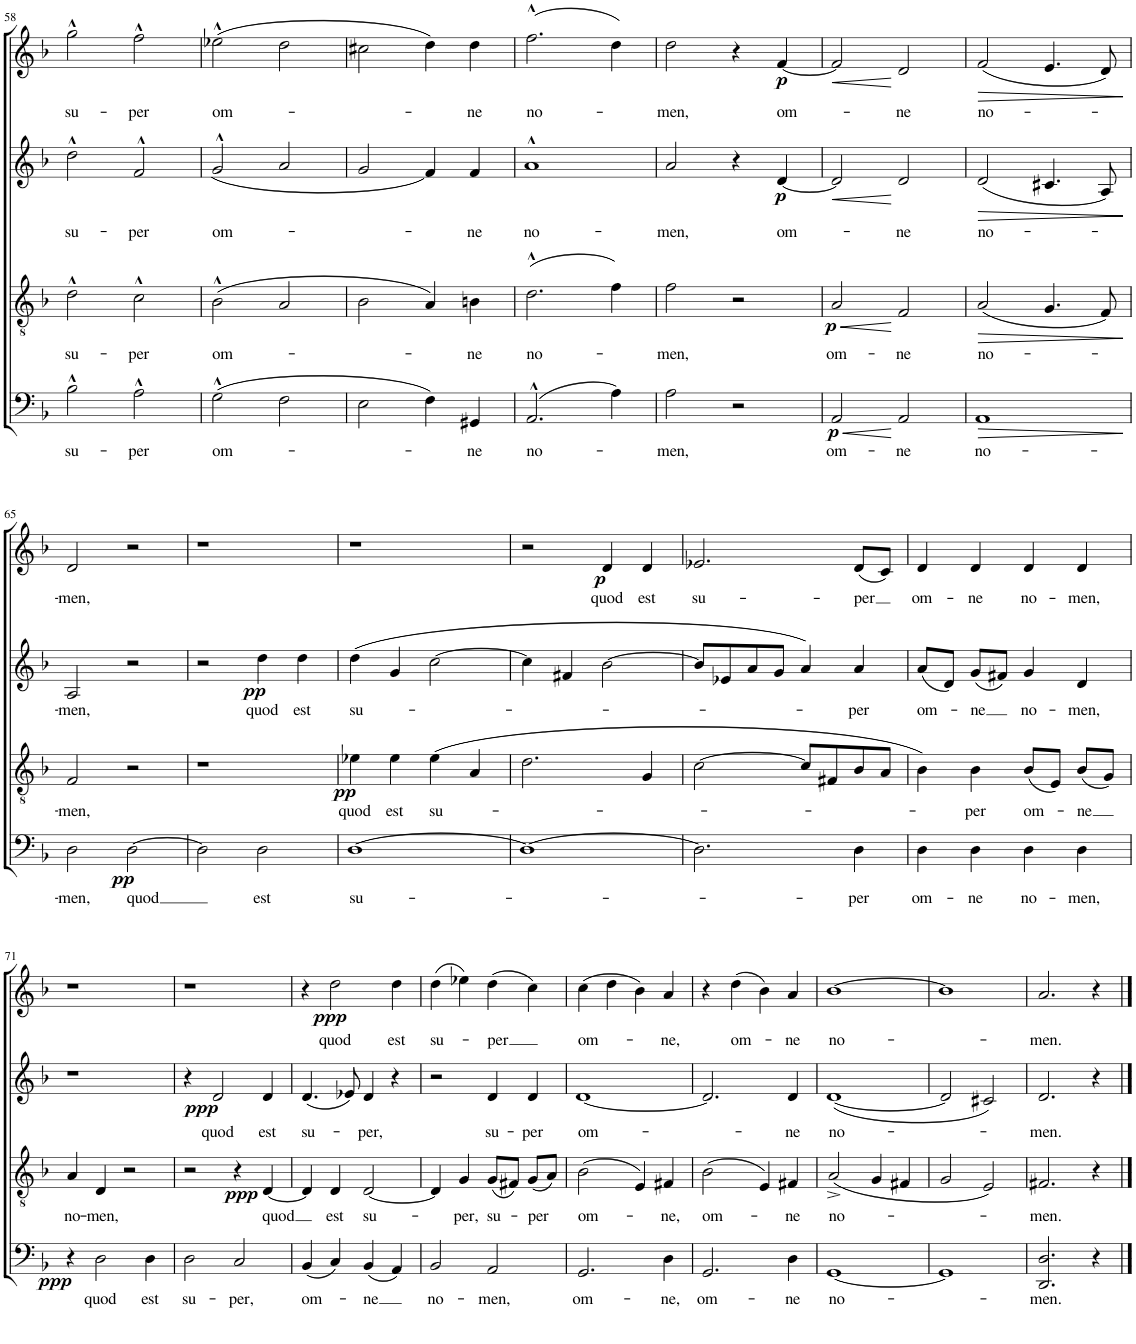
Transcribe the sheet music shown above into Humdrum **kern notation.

**kern	**text	**dynam	**kern	**text	**dynam	**kern	**text	**dynam	**kern	**text	**dynam
*part4	*part4	*part4	*part3	*part3	*part3	*part2	*part2	*part2	*part1	*part1	*part1
*staff4	*staff4	*staff4	*staff3	*staff3	*staff3	*staff2	*staff2	*staff2	*staff1	*staff1	*staff1
*I"Bass	*	*	*I"Tenor	*	*	*I"Alt	*	*	*I"Sopran	*	*
!!LO:PB:g=z
*clefF4	*	*	*clefGv2	*	*	*clefG2	*	*	*clefG2	*	*
*	*	*	*Trd4c7	*	*	*	*	*	*	*	*
*k[b-]	*	*	*k[b-]	*	*	*k[b-]	*	*	*k[b-]	*	*
*M4/4	*	*	*M4/4	*	*	*M4/4	*	*	*M4/4	*	*
=58	=58	=58	=58	=58	=58	=58	=58	=58	=58	=58	=58
!	!LO:LY:b	!	!	!LO:LY:b	!	!	!LO:LY:b	!	!	!LO:LY:b	!
2B-^^\	su-	.	2d^^\	su-	.	2dd^^\	su-	.	2gg^^\	su-	.
!	!LO:LY:b	!	!	!LO:LY:b	!	!	!LO:LY:b	!	!	!LO:LY:b	!
2A^^\	-per	.	2c^^\	-per	.	2f^^/	-per	.	2ff^^\	-per	.
=59	=59	=59	=59	=59	=59	=59	=59	=59	=59	=59	=59
!	!LO:LY:b	!	!	!LO:LY:b	!	!	!LO:LY:b	!	!	!LO:LY:b	!
(2G^^\	om-	.	(2B-^^\	om-	.	(2g^^/	om-	.	(2ee-X^^\	om-	.
2F\	.	.	2A/	.	.	2a/	.	.	2dd\	.	.
=60	=60	=60	=60	=60	=60	=60	=60	=60	=60	=60	=60
2E\	.	.	2B-\	.	.	2g/	.	.	2cc#X\	.	.
4F\)	.	.	4A/)	.	.	4f/)	.	.	4dd\)	.	.
!	!LO:LY:b	!	!	!LO:LY:b	!	!	!LO:LY:b	!	!	!LO:LY:b	!
4GG#X/	-ne	.	4Bn\	-ne	.	4f/	-ne	.	4dd\	-ne	.
=61	=61	=61	=61	=61	=61	=61	=61	=61	=61	=61	=61
!	!LO:LY:b	!	!	!LO:LY:b	!	!	!LO:LY:b	!	!	!LO:LY:b	!
(2.AA^^/	no-	.	(2.d^^\	no-	.	1a^^	no-	.	(2.ff^^\	no-	.
4A\)	.	.	4f\)	.	.	.	.	.	4dd\)	.	.
=62	=62	=62	=62	=62	=62	=62	=62	=62	=62	=62	=62
!	!LO:LY:b	!	!	!LO:LY:b	!	!	!LO:LY:b	!	!	!LO:LY:b	!
2A\	-men,	.	2f\	-men,	.	2a/	-men,	.	2dd\	-men,	.
2r	.	.	2r	.	.	4r	.	.	4r	.	.
!	!	!	!	!	!	!	!LO:LY:b	!LO:DY:b	!	!LO:LY:b	!LO:DY:b
.	.	.	.	.	.	[4d/	om-	p	[4f/	om-	p
=63	=63	=63	=63	=63	=63	=63	=63	=63	=63	=63	=63
!	!LO:LY:b	!LO:HP:b	!	!LO:LY:b	!LO:HP:b	!	!	!LO:HP:b	!	!	!LO:HP:b
!	!	!LO:DY:n=1:b	!	!	!LO:DY:n=1:b	!	!	!	!	!	!
2AA/	om-	< p	2A/	om-	< p	2d/]	.	<	2f/]	.	<
!	!LO:LY:b	!	!	!LO:LY:b	!	!	!LO:LY:b	!	!	!LO:LY:b	!
2AA/	-ne	[	2F/	-ne	[	2d/	-ne	[	2d/	-ne	[
=64	=64	=64	=64	=64	=64	=64	=64	=64	=64	=64	=64
!	!LO:LY:b	!LO:HP:b	!	!LO:LY:b	!LO:HP:b	!	!LO:LY:b	!LO:HP:b	!	!LO:LY:b	!LO:HP:b
1AA	no-	>	(2A/	no-	>	(2d/	no-	>	(2f/	no-	>
.	.	.	4.G/	.	.	4.c#X/	.	.	4.e/	.	.
.	.	.	8F/)	.	.	8A/)	.	.	8d/)	.	.
.	.	]	.	.	]	.	.	]	.	.	]
!!LO:LB:g=z
=65	=65	=65	=65	=65	=65	=65	=65	=65	=65	=65	=65
!	!LO:LY:b	!	!	!LO:LY:b	!	!	!LO:LY:b	!	!	!LO:LY:b	!
2D\	-men,	.	2F/	-men,	.	2A/	-men,	.	2d/	-men,	.
!	!LO:LY:b	!LO:DY:b	!	!	!	!	!	!	!	!	!
[2D\	quod	pp	2r	.	.	2r	.	.	2r	.	.
=66	=66	=66	=66	=66	=66	=66	=66	=66	=66	=66	=66
2D\]	.	.	1r	.	.	2r	.	.	1r	.	.
!	!LO:LY:b	!	!	!	!	!	!LO:LY:b	!LO:DY:b	!	!	!
2D\	est	.	.	.	.	4dd\	quod	pp	.	.	.
!	!	!	!	!	!	!	!LO:LY:b	!	!	!	!
.	.	.	.	.	.	4dd\	est	.	.	.	.
=67	=67	=67	=67	=67	=67	=67	=67	=67	=67	=67	=67
!	!LO:LY:b	!	!	!LO:LY:b	!LO:DY:b	!	!LO:LY:b	!	!	!	!
[1D	su-	.	4e-X\	quod	pp	(4dd\	su-	.	1r	.	.
!	!	!	!	!LO:LY:b	!	!	!	!	!	!	!
.	.	.	4e-\	est	.	4g/	.	.	.	.	.
!	!	!	!	!LO:LY:b	!	!	!	!	!	!	!
.	.	.	(4e-\	su-	.	[2cc\	.	.	.	.	.
.	.	.	4A/	.	.	.	.	.	.	.	.
=68	=68	=68	=68	=68	=68	=68	=68	=68	=68	=68	=68
1D_	.	.	2.d\	.	.	4cc\]	.	.	2r	.	.
.	.	.	.	.	.	4f#X/	.	.	.	.	.
!	!	!	!	!	!	!	!	!	!	!LO:LY:b	!LO:DY:b
.	.	.	.	.	.	[2b-\	.	.	4d/	quod	p
!	!	!	!	!	!	!	!	!	!	!LO:LY:b	!
.	.	.	4G/	.	.	.	.	.	4d/	est	.
=69	=69	=69	=69	=69	=69	=69	=69	=69	=69	=69	=69
!	!	!	!	!	!	!	!	!	!	!LO:LY:b	!
2.D\]	.	.	[2c\	.	.	8b-/L]	.	.	2.e-X/	su-	.
.	.	.	.	.	.	8e-X/	.	.	.	.	.
.	.	.	.	.	.	8a/	.	.	.	.	.
.	.	.	.	.	.	8g/J	.	.	.	.	.
.	.	.	8c/L]	.	.	4a/)	.	.	.	.	.
.	.	.	8F#X/	.	.	.	.	.	.	.	.
!	!LO:LY:b	!	!	!	!	!	!LO:LY:b	!	!	!LO:LY:b	!
4D\	-per	.	8B-/	.	.	4a/	-per	.	(8d/L	-per	.
.	.	.	8A/J	.	.	.	.	.	8c/J)	.	.
=70	=70	=70	=70	=70	=70	=70	=70	=70	=70	=70	=70
!	!LO:LY:b	!	!	!	!	!	!LO:LY:b	!	!	!LO:LY:b	!
4D\	om-	.	4B-\)	.	.	(8a/L	om-	.	4d/	om-	.
.	.	.	.	.	.	8d/J)	.	.	.	.	.
!	!LO:LY:b	!	!	!LO:LY:b	!	!	!LO:LY:b	!	!	!LO:LY:b	!
4D\	-ne	.	4B-\	per	.	(8g/L	-ne	.	4d/	-ne	.
.	.	.	.	.	.	8f#X/J)	.	.	.	.	.
!	!LO:LY:b	!	!	!LO:LY:b	!	!	!LO:LY:b	!	!	!LO:LY:b	!
4D\	no-	.	(8B-/L	om-	.	4g/	no-	.	4d/	no-	.
.	.	.	8E/J)	.	.	.	.	.	.	.	.
!	!LO:LY:b	!	!	!LO:LY:b	!	!	!LO:LY:b	!	!	!LO:LY:b	!
4D\	-men,	.	(8B-/L	-ne	.	4d/	-men,	.	4d/	-men,	.
.	.	.	8G/J)	.	.	.	.	.	.	.	.
!!LO:LB:g=z
=71	=71	=71	=71	=71	=71	=71	=71	=71	=71	=71	=71
!	!	!	!	!LO:LY:b	!	!	!	!	!	!	!
4r	.	.	4A/	no-	.	1r	.	.	1r	.	.
!	!LO:LY:b	!LO:DY:b	!	!LO:LY:b	!	!	!	!	!	!	!
2D\	quod	ppp	4D/	-men,	.	.	.	.	.	.	.
.	.	.	2r	.	.	.	.	.	.	.	.
!	!LO:LY:b	!	!	!	!	!	!	!	!	!	!
4D\	est	.	.	.	.	.	.	.	.	.	.
=72	=72	=72	=72	=72	=72	=72	=72	=72	=72	=72	=72
!	!LO:LY:b	!	!	!	!	!	!	!	!	!	!
2D\	su-	.	2r	.	.	4r	.	.	1r	.	.
!	!	!	!	!	!	!	!LO:LY:b	!LO:DY:b	!	!	!
.	.	.	.	.	.	2d/	quod	ppp	.	.	.
!	!LO:LY:b	!	!	!	!	!	!	!	!	!	!
2C/	-per,	.	4r	.	.	.	.	.	.	.	.
!	!	!	!	!LO:LY:b	!LO:DY:b	!	!LO:LY:b	!	!	!	!
.	.	.	[4D/	quod	ppp	4d/	est	.	.	.	.
=73	=73	=73	=73	=73	=73	=73	=73	=73	=73	=73	=73
!	!LO:LY:b	!	!	!	!	!	!LO:LY:b	!	!	!	!
(4BB-/	om-	.	4D/]	.	.	(4.d/	su-	.	4r	.	.
!	!	!	!	!LO:LY:b	!	!	!	!	!	!LO:LY:b	!LO:DY:b
4C/)	.	.	4D/	est	.	.	.	.	2dd\	quod	ppp
.	.	.	.	.	.	8e-X/)	.	.	.	.	.
!	!LO:LY:b	!	!	!LO:LY:b	!	!	!LO:LY:b	!	!	!	!
(4BB-/	-ne	.	[2D/	su-	.	4d/	-per,	.	.	.	.
!	!	!	!	!	!	!	!	!	!	!LO:LY:b	!
4AA/)	.	.	.	.	.	4r	.	.	4dd\	est	.
=74	=74	=74	=74	=74	=74	=74	=74	=74	=74	=74	=74
!	!LO:LY:b	!	!	!	!	!	!	!	!	!LO:LY:b	!
2BB-/	no-	.	4D/]	.	.	2r	.	.	(4dd\	su-	.
!	!	!	!	!LO:LY:b	!	!	!	!	!	!	!
.	.	.	4G/	-per,	.	.	.	.	4ee-X\)	.	.
!	!LO:LY:b	!	!	!LO:LY:b	!	!	!LO:LY:b	!	!	!LO:LY:b	!
2AA/	-men,	.	(8G/L	su-	.	4d/	su-	.	(4dd\	-per	.
.	.	.	8F#X/J)	.	.	.	.	.	.	.	.
!	!	!	!	!LO:LY:b	!	!	!LO:LY:b	!	!	!	!
.	.	.	(8G/L	-per	.	4d/	-per	.	4cc\)	.	.
.	.	.	8A/J)	.	.	.	.	.	.	.	.
=75	=75	=75	=75	=75	=75	=75	=75	=75	=75	=75	=75
!	!LO:LY:b	!	!	!LO:LY:b	!	!	!LO:LY:b	!	!	!LO:LY:b	!
2.GG/	om-	.	(2B-\	om-	.	[1d	om-	.	(4cc\	om-	.
.	.	.	.	.	.	.	.	.	4dd\	.	.
.	.	.	4E/)	.	.	.	.	.	4b-\)	.	.
!	!LO:LY:b	!	!	!LO:LY:b	!	!	!	!	!	!LO:LY:b	!
4D\	-ne,	.	4F#X/	-ne,	.	.	.	.	4a/	-ne,	.
=76	=76	=76	=76	=76	=76	=76	=76	=76	=76	=76	=76
!	!LO:LY:b	!	!	!LO:LY:b	!	!	!	!	!	!	!
2.GG/	om-	.	(2B-\	om-	.	2.d/]	.	.	4r	.	.
!	!	!	!	!	!	!	!	!	!	!LO:LY:b	!
.	.	.	.	.	.	.	.	.	(4dd\	om-	.
.	.	.	4E/)	.	.	.	.	.	4b-\)	.	.
!	!LO:LY:b	!	!	!LO:LY:b	!	!	!LO:LY:b	!	!	!LO:LY:b	!
4D\	-ne	.	4F#X/	-ne	.	4d/	-ne	.	4a/	-ne	.
=77	=77	=77	=77	=77	=77	=77	=77	=77	=77	=77	=77
!	!LO:LY:b	!	!	!LO:LY:b	!	!	!LO:LY:b	!	!	!LO:LY:b	!
[1GG	no-	.	(2A^/	no-	.	([1d	no-	.	[1b-	no-	.
.	.	.	4G/	.	.	.	.	.	.	.	.
.	.	.	4F#X/	.	.	.	.	.	.	.	.
=78	=78	=78	=78	=78	=78	=78	=78	=78	=78	=78	=78
1GG]	.	.	2G/	.	.	2d/]	.	.	1b-]	.	.
.	.	.	2E/)	.	.	2c#X/)	.	.	.	.	.
=79	=79	=79	=79	=79	=79	=79	=79	=79	=79	=79	=79
!	!LO:LY:b	!	!	!LO:LY:b	!	!	!LO:LY:b	!	!	!LO:LY:b	!
2.DD/ 2.D/	-men.	.	2.F#X/	-men.	.	2.d/	-men.	.	2.a/	-men.	.
4r	.	.	4r	.	.	4r	.	.	4r	.	.
==	==	==	==	==	==	==	==	==	==	==	==
*-	*-	*-	*-	*-	*-	*-	*-	*-	*-	*-	*-
